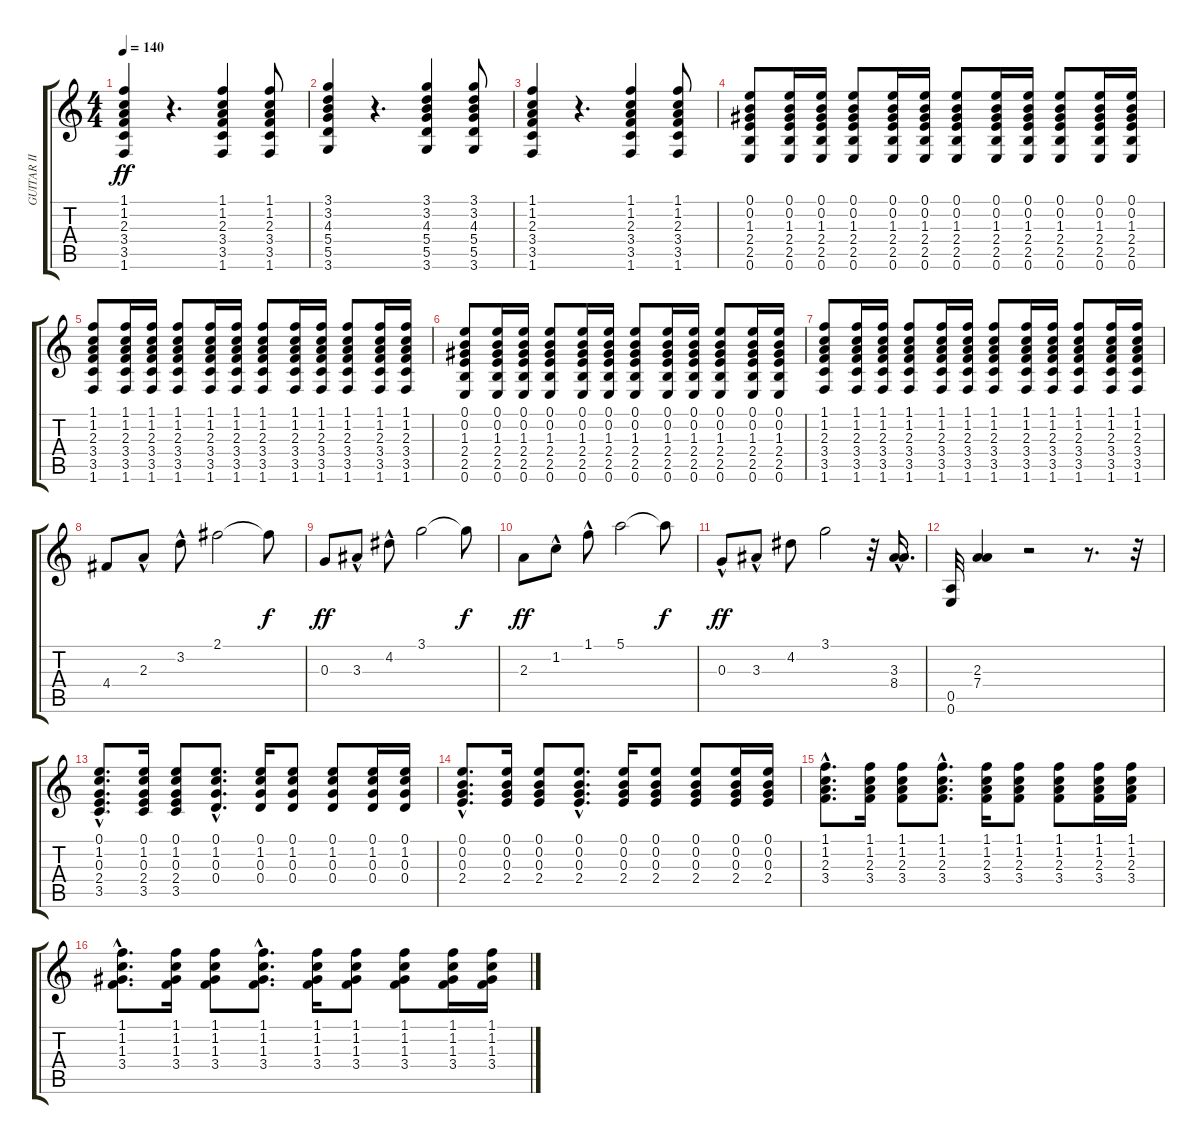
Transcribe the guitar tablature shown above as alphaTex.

\track ("GUITAR II" "GUITAR II") {instrument acousticguitarsteel}
\staff {score tabs}
\tuning (E4 B3 G3 D3 A2 E2) {hide}
\ts (4 4)
\tempo 140
\clef g2
\ks c
(1.1 1.2 2.3 3.4 3.5 1.6).4{dy ff} r.4{d} (1.1 1.2 2.3 3.4 3.5 1.6).4 (1.1 1.2 2.3 3.4 3.5 1.6).8 |
(3.1 3.2 4.3 5.4 5.5 3.6).4 r.4{d} (3.1 3.2 4.3 5.4 5.5 3.6).4 (3.1 3.2 4.3 5.4 5.5 3.6).8 |
(1.1 1.2 2.3 3.4 3.5 1.6).4 r.4{d} (1.1 1.2 2.3 3.4 3.5 1.6).4 (1.1 1.2 2.3 3.4 3.5 1.6).8 |
(0.1 0.2 1.3 2.4 2.5 0.6).8 (0.1 0.2 1.3 2.4 2.5 0.6).16 (0.1 0.2 1.3 2.4 2.5 0.6).16 (0.1 0.2 1.3 2.4 2.5 0.6).8 (0.1 0.2 1.3 2.4 2.5 0.6).16 (0.1 0.2 1.3 2.4 2.5 0.6).16 (0.1 0.2 1.3 2.4 2.5 0.6).8 (0.1 0.2 1.3 2.4 2.5 0.6).16 (0.1 0.2 1.3 2.4 2.5 0.6).16 (0.1 0.2 1.3 2.4 2.5 0.6).8 (0.1 0.2 1.3 2.4 2.5 0.6).16 (0.1 0.2 1.3 2.4 2.5 0.6).16 |
(1.1 1.2 2.3 3.4 3.5 1.6).8 (1.1 1.2 2.3 3.4 3.5 1.6).16 (1.1 1.2 2.3 3.4 3.5 1.6).16 (1.1 1.2 2.3 3.4 3.5 1.6).8 (1.1 1.2 2.3 3.4 3.5 1.6).16 (1.1 1.2 2.3 3.4 3.5 1.6).16 (1.1 1.2 2.3 3.4 3.5 1.6).8 (1.1 1.2 2.3 3.4 3.5 1.6).16 (1.1 1.2 2.3 3.4 3.5 1.6).16 (1.1 1.2 2.3 3.4 3.5 1.6).8 (1.1 1.2 2.3 3.4 3.5 1.6).16 (1.1 1.2 2.3 3.4 3.5 1.6).16 |
(0.1 0.2 1.3 2.4 2.5 0.6).8 (0.1 0.2 1.3 2.4 2.5 0.6).16 (0.1 0.2 1.3 2.4 2.5 0.6).16 (0.1 0.2 1.3 2.4 2.5 0.6).8 (0.1 0.2 1.3 2.4 2.5 0.6).16 (0.1 0.2 1.3 2.4 2.5 0.6).16 (0.1 0.2 1.3 2.4 2.5 0.6).8 (0.1 0.2 1.3 2.4 2.5 0.6).16 (0.1 0.2 1.3 2.4 2.5 0.6).16 (0.1 0.2 1.3 2.4 2.5 0.6).8 (0.1 0.2 1.3 2.4 2.5 0.6).16 (0.1 0.2 1.3 2.4 2.5 0.6).16 |
(1.1 1.2 2.3 3.4 3.5 1.6).8 (1.1 1.2 2.3 3.4 3.5 1.6).16 (1.1 1.2 2.3 3.4 3.5 1.6).16 (1.1 1.2 2.3 3.4 3.5 1.6).8 (1.1 1.2 2.3 3.4 3.5 1.6).16 (1.1 1.2 2.3 3.4 3.5 1.6).16 (1.1 1.2 2.3 3.4 3.5 1.6).8 (1.1 1.2 2.3 3.4 3.5 1.6).16 (1.1 1.2 2.3 3.4 3.5 1.6).16 (1.1 1.2 2.3 3.4 3.5 1.6).8 (1.1 1.2 2.3 3.4 3.5 1.6).16 (1.1 1.2 2.3 3.4 3.5 1.6).16 |
4.4.8 2.3{hac}.8 3.2{hac}.8 2.1.2 2.1{t}.8{dy f} |
0.3.8{dy ff} 3.3{hac}.8 4.2{hac}.8 3.1.2 3.1{t}.8{dy f} |
2.3.8{dy ff} 1.2{hac}.8 1.1{hac}.8 5.1.2 5.1{t}.8{dy f} |
0.3{hac}.8{dy ff} 3.3{hac}.8 4.2.8 3.1.2 r.32 (3.3 8.4{hac}).16{d} |
(0.5 0.6).32 (2.3 7.4).4 r.2 r.8{d} r.32 |
(0.1{hac} 1.2{hac} 0.3{hac} 2.4{hac} 3.5{hac}).8{d} (0.1 1.2 0.3 2.4 3.5).16 (0.1 1.2 0.3 2.4 3.5).8 (0.1{hac} 1.2{hac} 0.3{hac} 0.4{hac}).8{d} (0.1 1.2 0.3 0.4).16 (0.1 1.2 0.3 0.4).8 (0.1 1.2 0.3 0.4).8 (0.1 1.2 0.3 0.4).16 (0.1 1.2 0.3 0.4).16 |
(0.1{hac} 0.2{hac} 0.3{hac} 2.4{hac}).8{d} (0.1 0.2 0.3 2.4).16 (0.1 0.2 0.3 2.4).8 (0.1{hac} 0.2{hac} 0.3{hac} 2.4{hac}).8{d} (0.1 0.2 0.3 2.4).16 (0.1 0.2 0.3 2.4).8 (0.1 0.2 0.3 2.4).8 (0.1 0.2 0.3 2.4).16 (0.1 0.2 0.3 2.4).16 |
(1.1{hac} 1.2{hac} 2.3{hac} 3.4{hac}).8{d} (1.1 1.2 2.3 3.4).16 (1.1 1.2 2.3 3.4).8 (1.1{hac} 1.2{hac} 2.3{hac} 3.4{hac}).8{d} (1.1 1.2 2.3 3.4).16 (1.1 1.2 2.3 3.4).8 (1.1 1.2 2.3 3.4).8 (1.1 1.2 2.3 3.4).16 (1.1 1.2 2.3 3.4).16 |
(1.1{hac} 1.2{hac} 1.3{hac} 3.4{hac}).8{d} (1.1 1.2 1.3 3.4).16 (1.1 1.2 1.3 3.4).8 (1.1{hac} 1.2{hac} 1.3{hac} 3.4{hac}).8{d} (1.1 1.2 1.3 3.4).16 (1.1 1.2 1.3 3.4).8 (1.1 1.2 1.3 3.4).8 (1.1 1.2 1.3 3.4).16 (1.1 1.2 1.3 3.4).16
